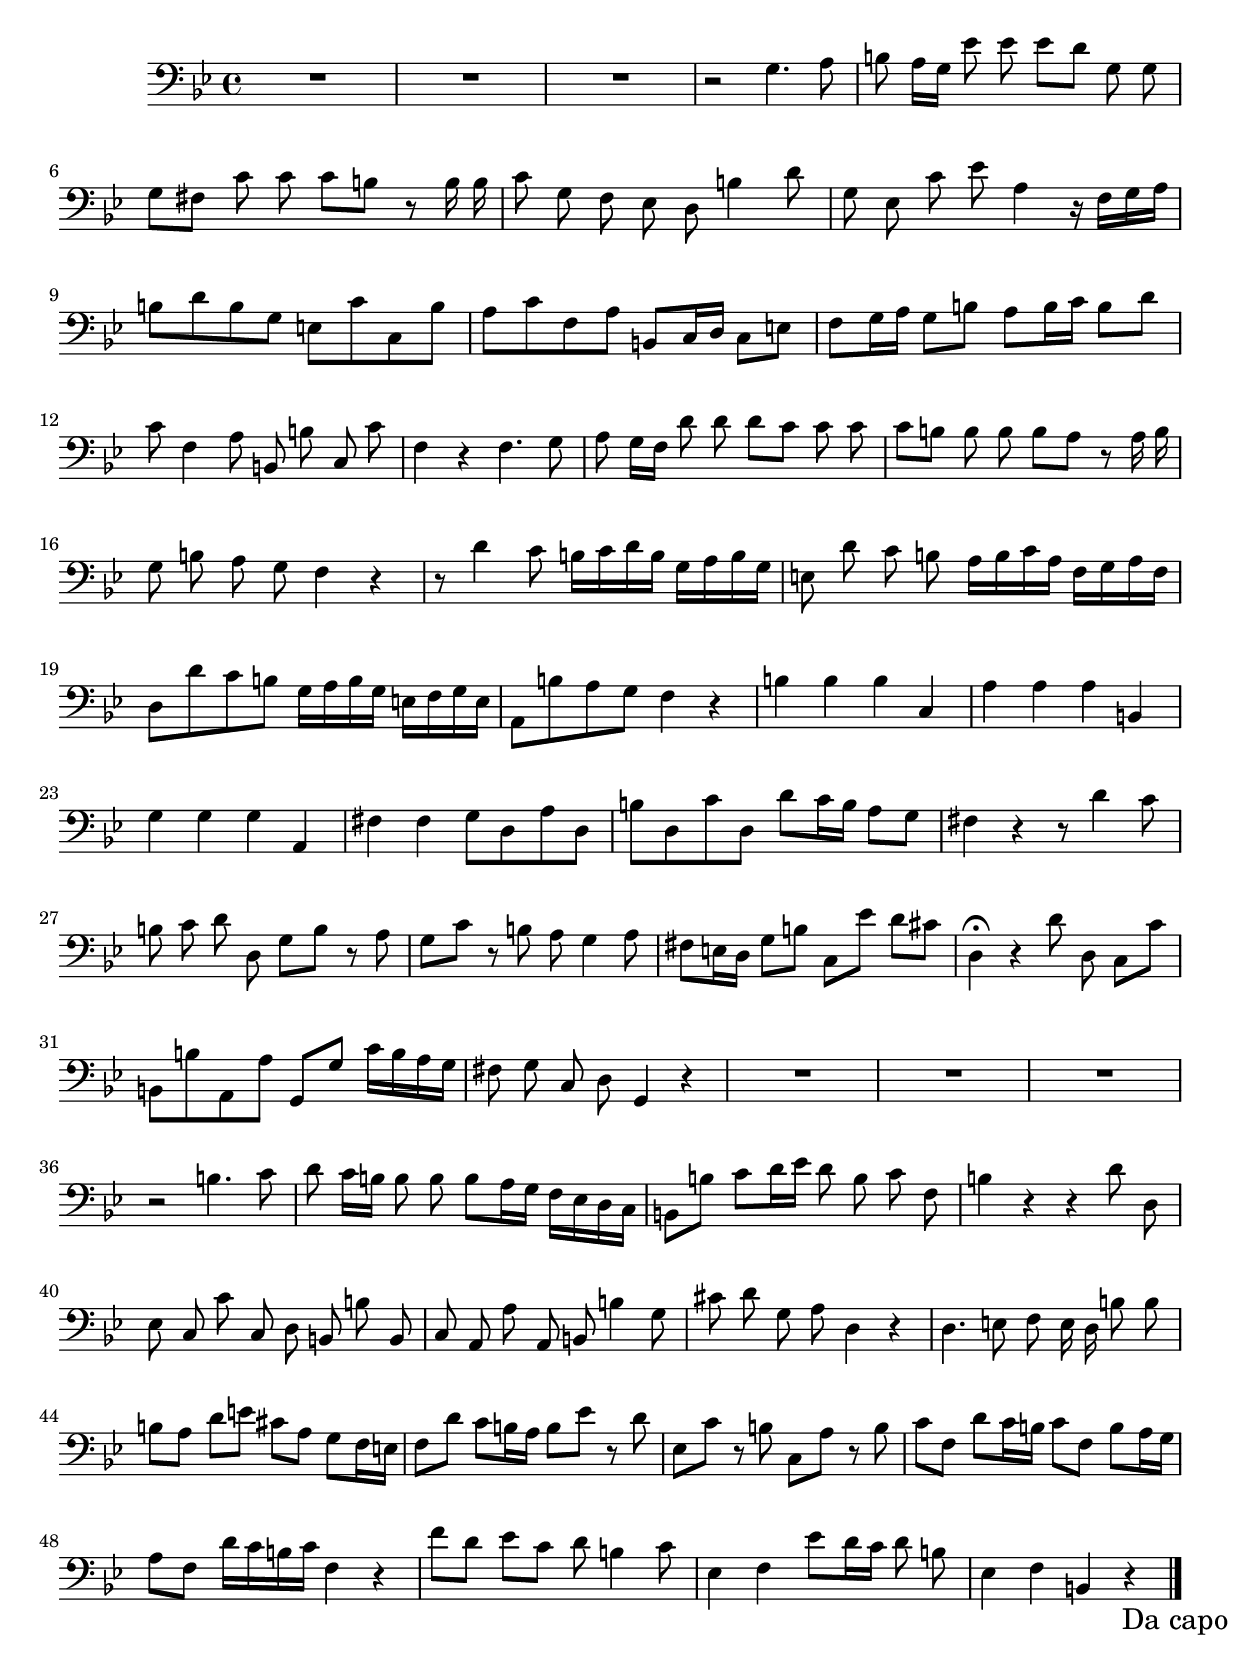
\new Staff  {
	\time 4/4
	\override Score.MetronomeMark #'stencil = ##f
	\tempo 4 = 100 
	\set Staff.midiInstrument="oboe"
	\key g \minor
	\clef bass
	\relative c' { 	
		\context Voice = "melodyBas" {
			\dynamicUp
			\autoBeamOff
			R1*3 |
			r2 g4. a8 |
			b8 a16[ g] es'8 es es[ d] g, g |
			g[ fis] c' c c[ b] r b16 b |
			c8 g f es d b'4 d8 |
			g, es c' es a,4\melisma r16 f[ g a] |
			b8[ d b g] e[ c' c, b'] |
			a[ c f, a] b,[ c16 d] c8[ e] |
			f8[ g16 a] g8[ b] a[ b16 c] b8[ d] |
			c\melismaEnd f,4 a8 b, b' c, c' |
			f,4 r4 f4. g8 |
			a g16[ f] d'8 d d[ c] c c |
			c[ b] b b b[ a] r a16 b |
			g8 b a g f4 r |
			r8 d'4 c8 b16[\melisma c d b] g[ a b g] |
			e8\melismaEnd d' c b a16[\melisma b c a] f[ g a f] |
			d8[ d' c b] g16[ a b g] e[ f g e] |
			a,8[ b' a g] f4\melismaEnd r |
			b4 b b\melisma c,\melismaEnd |
			a' a a\melisma b,\melismaEnd |
			g' g g a, |
			fis' fis g8[\melisma d a' d,] |
			b'8[ d, c' d,] d'[ c16 b] a8[ g] |
			fis4\melismaEnd r4 r8 d'4 c8 |
			b c d d, g[\melisma b] r a |
			g[ c] r b a g4 a8 |
			fis[ e16 d] g8[ b] c,[ es'] d[ cis] |
			d,4\fermata\melismaEnd r d'8 d, c[\melisma c'] |
			b,[ b' a, a'] g,[ g'] c16[ b a g] |
			fis8\melismaEnd g c, d g,4 r |
			R1*3 |
			r2 b'4. c8 |
			d c16[ b] b8 b b[\melisma a16 g] f[ es d c] |
			b8[ b'] c[ d16 es] d8\melismaEnd b c f, |
			b4 r r d8 d, |
			es c c' c, d b b' b, |
			c a a' a, b b'4 g8 |
			cis d g, a d,4 r |
			d4. e8 f e16 d b'8 b |
			b[\melisma a] d[ e] cis[ a] g[ f16 e] |
			f8[ d'] c[ b16 a] b8[ es] r d |
			es,[ c'] r b c,[ a'] r b |
			c[ f,] d'[ c16 b] c8[ f,] b[ a16 g] |
			a8[ f] d'16[ c b c] f,4\melismaEnd r |
			f'8[ d] es[ c] d b4 c8 |
			es,4 f es'8[\melisma d16 c] d8\melismaEnd b |
			es,4 f b, r\override Score.RehearsalMark #'direction = #DOWN \once \override Score.RehearsalMark #'break-visibility =
		#begin-of-line-invisible \mark \markup { "Da capo" } |
		}

	\bar "|."
	}

}
